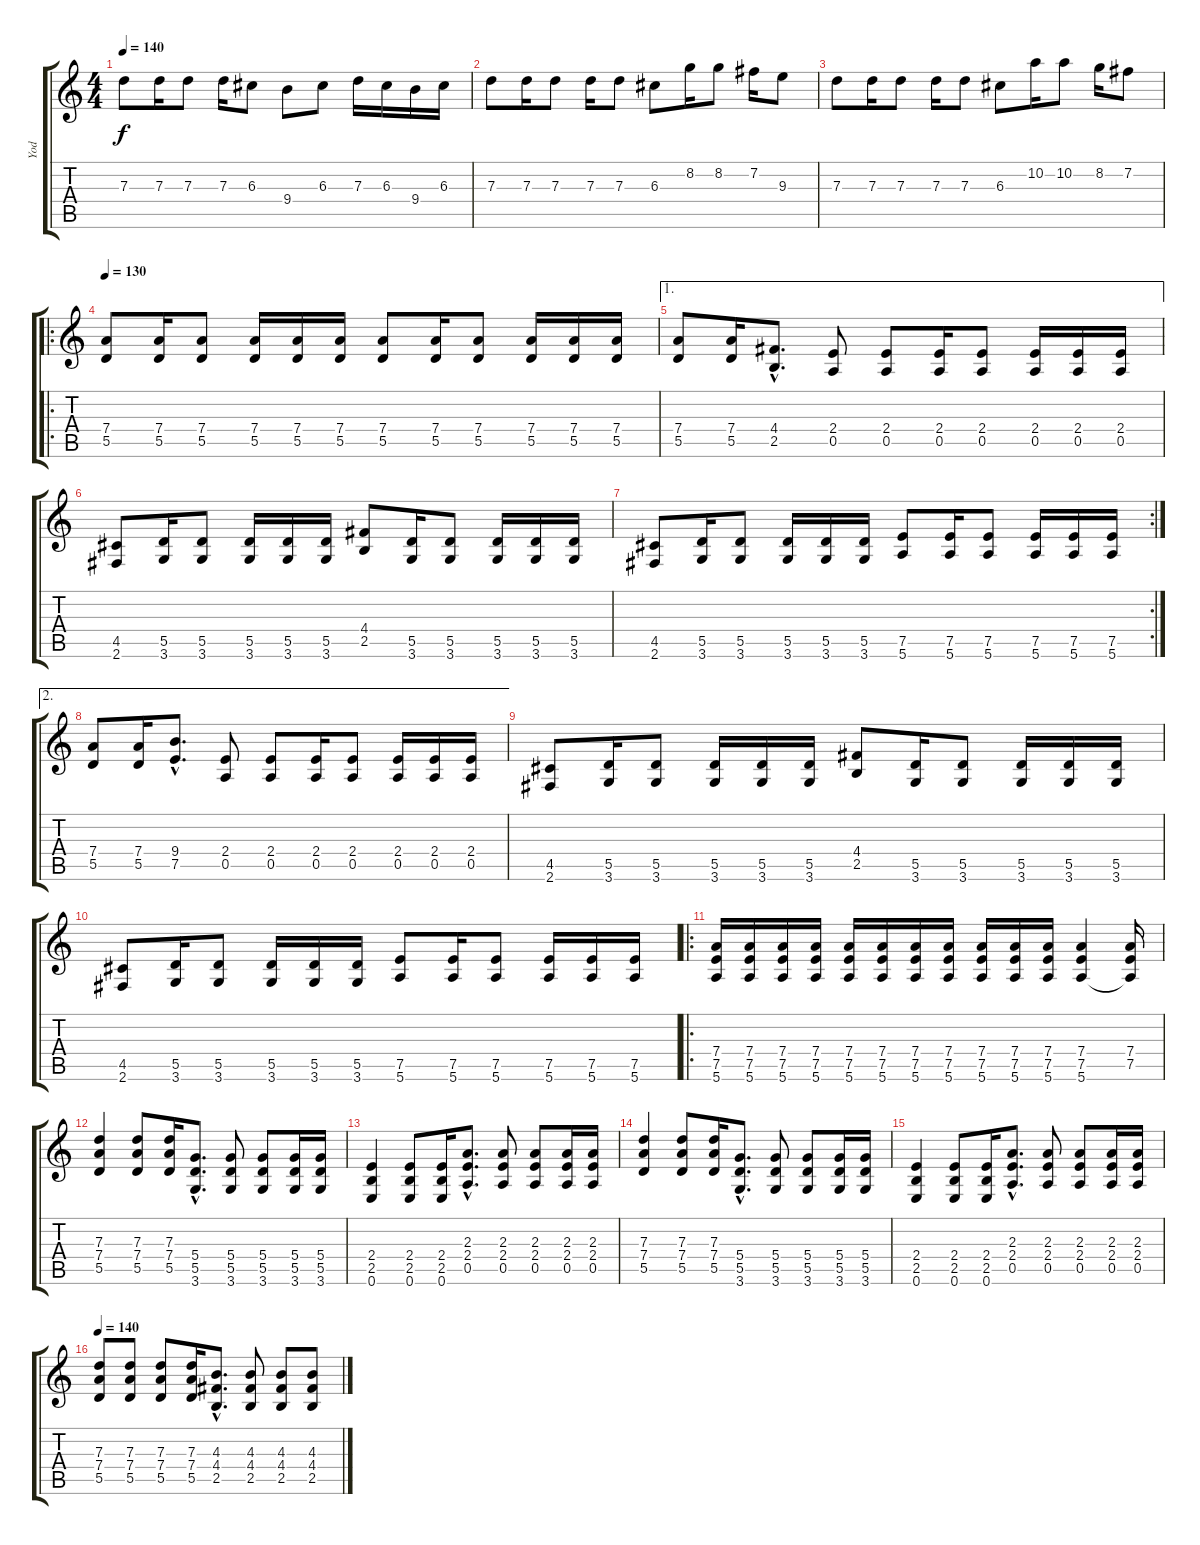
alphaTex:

\track ("Yod" "Yod") {instrument distortionguitar}
\staff {score tabs}
\tuning (E4 B3 G3 D3 A2 E2) {hide}
\ts (4 4)
\tempo 140
\clef g2
\ks c
7.3.8{dy f} 7.3.16 7.3.8 7.3.16 6.3.8 9.4.8 6.3.8 7.3.16 6.3.16 9.4.16 6.3.16 |
7.3.8 7.3.16 7.3.8 7.3.16 7.3.8 6.3.8 8.2.16 8.2.8 7.2.16 9.3.8 |
7.3.8 7.3.16 7.3.8 7.3.16 7.3.8 6.3.8 10.2.16 10.2.8 8.2.16 7.2.8 |
\ro
\tempo 130
(7.4 5.5).8 (7.4 5.5).16 (7.4 5.5).8 (7.4 5.5).16 (7.4 5.5).16 (7.4 5.5).16 (7.4 5.5).8 (7.4 5.5).16 (7.4 5.5).8 (7.4 5.5).16 (7.4 5.5).16 (7.4 5.5).16 |
\ae 1
(7.4 5.5).8 (7.4 5.5).16 (4.4{hac} 2.5{hac}).8{d} (2.4 0.5).8 (2.4 0.5).8 (2.4 0.5).16 (2.4 0.5).8 (2.4 0.5).16 (2.4 0.5).16 (2.4 0.5).16 |
(4.5 2.6).8 (5.5 3.6).16 (5.5 3.6).8 (5.5 3.6).16 (5.5 3.6).16 (5.5 3.6).16 (4.4 2.5).8 (5.5 3.6).16 (5.5 3.6).8 (5.5 3.6).16 (5.5 3.6).16 (5.5 3.6).16 |
\rc 2
(4.5 2.6).8 (5.5 3.6).16 (5.5 3.6).8 (5.5 3.6).16 (5.5 3.6).16 (5.5 3.6).16 (7.5 5.6).8 (7.5 5.6).16 (7.5 5.6).8 (7.5 5.6).16 (7.5 5.6).16 (7.5 5.6).16 |
\ae 2
(7.4 5.5).8 (7.4 5.5).16 (9.4{hac} 7.5{hac}).8{d} (2.4 0.5).8 (2.4 0.5).8 (2.4 0.5).16 (2.4 0.5).8 (2.4 0.5).16 (2.4 0.5).16 (2.4 0.5).16 |
(4.5 2.6).8 (5.5 3.6).16 (5.5 3.6).8 (5.5 3.6).16 (5.5 3.6).16 (5.5 3.6).16 (4.4 2.5).8 (5.5 3.6).16 (5.5 3.6).8 (5.5 3.6).16 (5.5 3.6).16 (5.5 3.6).16 |
(4.5 2.6).8 (5.5 3.6).16 (5.5 3.6).8 (5.5 3.6).16 (5.5 3.6).16 (5.5 3.6).16 (7.5 5.6).8 (7.5 5.6).16 (7.5 5.6).8 (7.5 5.6).16 (7.5 5.6).16 (7.5 5.6).16 |
\ro
(7.4 7.5 5.6).16 (7.4 7.5 5.6).16 (7.4 7.5 5.6).16 (7.4 7.5 5.6).16 (7.4 7.5 5.6).16 (7.4 7.5 5.6).16 (7.4 7.5 5.6).16 (7.4 7.5 5.6).16 (7.4 7.5 5.6).16 (7.4 7.5 5.6).16 (7.4 7.5 5.6).16 (7.4 7.5 5.6).4 (7.4 7.5 5.6{t}).16 |
(7.3 7.4 5.5).4 (7.3 7.4 5.5).8 (7.3 7.4 5.5).16 (5.4{hac} 5.5{hac} 3.6{hac}).8{d} (5.4 5.5 3.6).8 (5.4 5.5 3.6).8 (5.4 5.5 3.6).16 (5.4 5.5 3.6).16 |
(2.4 2.5 0.6).4 (2.4 2.5 0.6).8 (2.4 2.5 0.6).16 (2.3{hac} 2.4{hac} 0.5{hac}).8{d} (2.3 2.4 0.5).8 (2.3 2.4 0.5).8 (2.3 2.4 0.5).16 (2.3 2.4 0.5).16 |
(7.3 7.4 5.5).4 (7.3 7.4 5.5).8 (7.3 7.4 5.5).16 (5.4{hac} 5.5{hac} 3.6{hac}).8{d} (5.4 5.5 3.6).8 (5.4 5.5 3.6).8 (5.4 5.5 3.6).16 (5.4 5.5 3.6).16 |
(2.4 2.5 0.6).4 (2.4 2.5 0.6).8 (2.4 2.5 0.6).16 (2.3{hac} 2.4{hac} 0.5{hac}).8{d} (2.3 2.4 0.5).8 (2.3 2.4 0.5).8 (2.3 2.4 0.5).16 (2.3 2.4 0.5).16 |
\tempo 140
(7.3 7.4 5.5).8 (7.3 7.4 5.5).8 (7.3 7.4 5.5).8 (7.3 7.4 5.5).16 (4.3{hac} 4.4{hac} 2.5{hac}).8{d} (4.3 4.4 2.5).8 (4.3 4.4 2.5).8 (4.3 4.4 2.5).8
